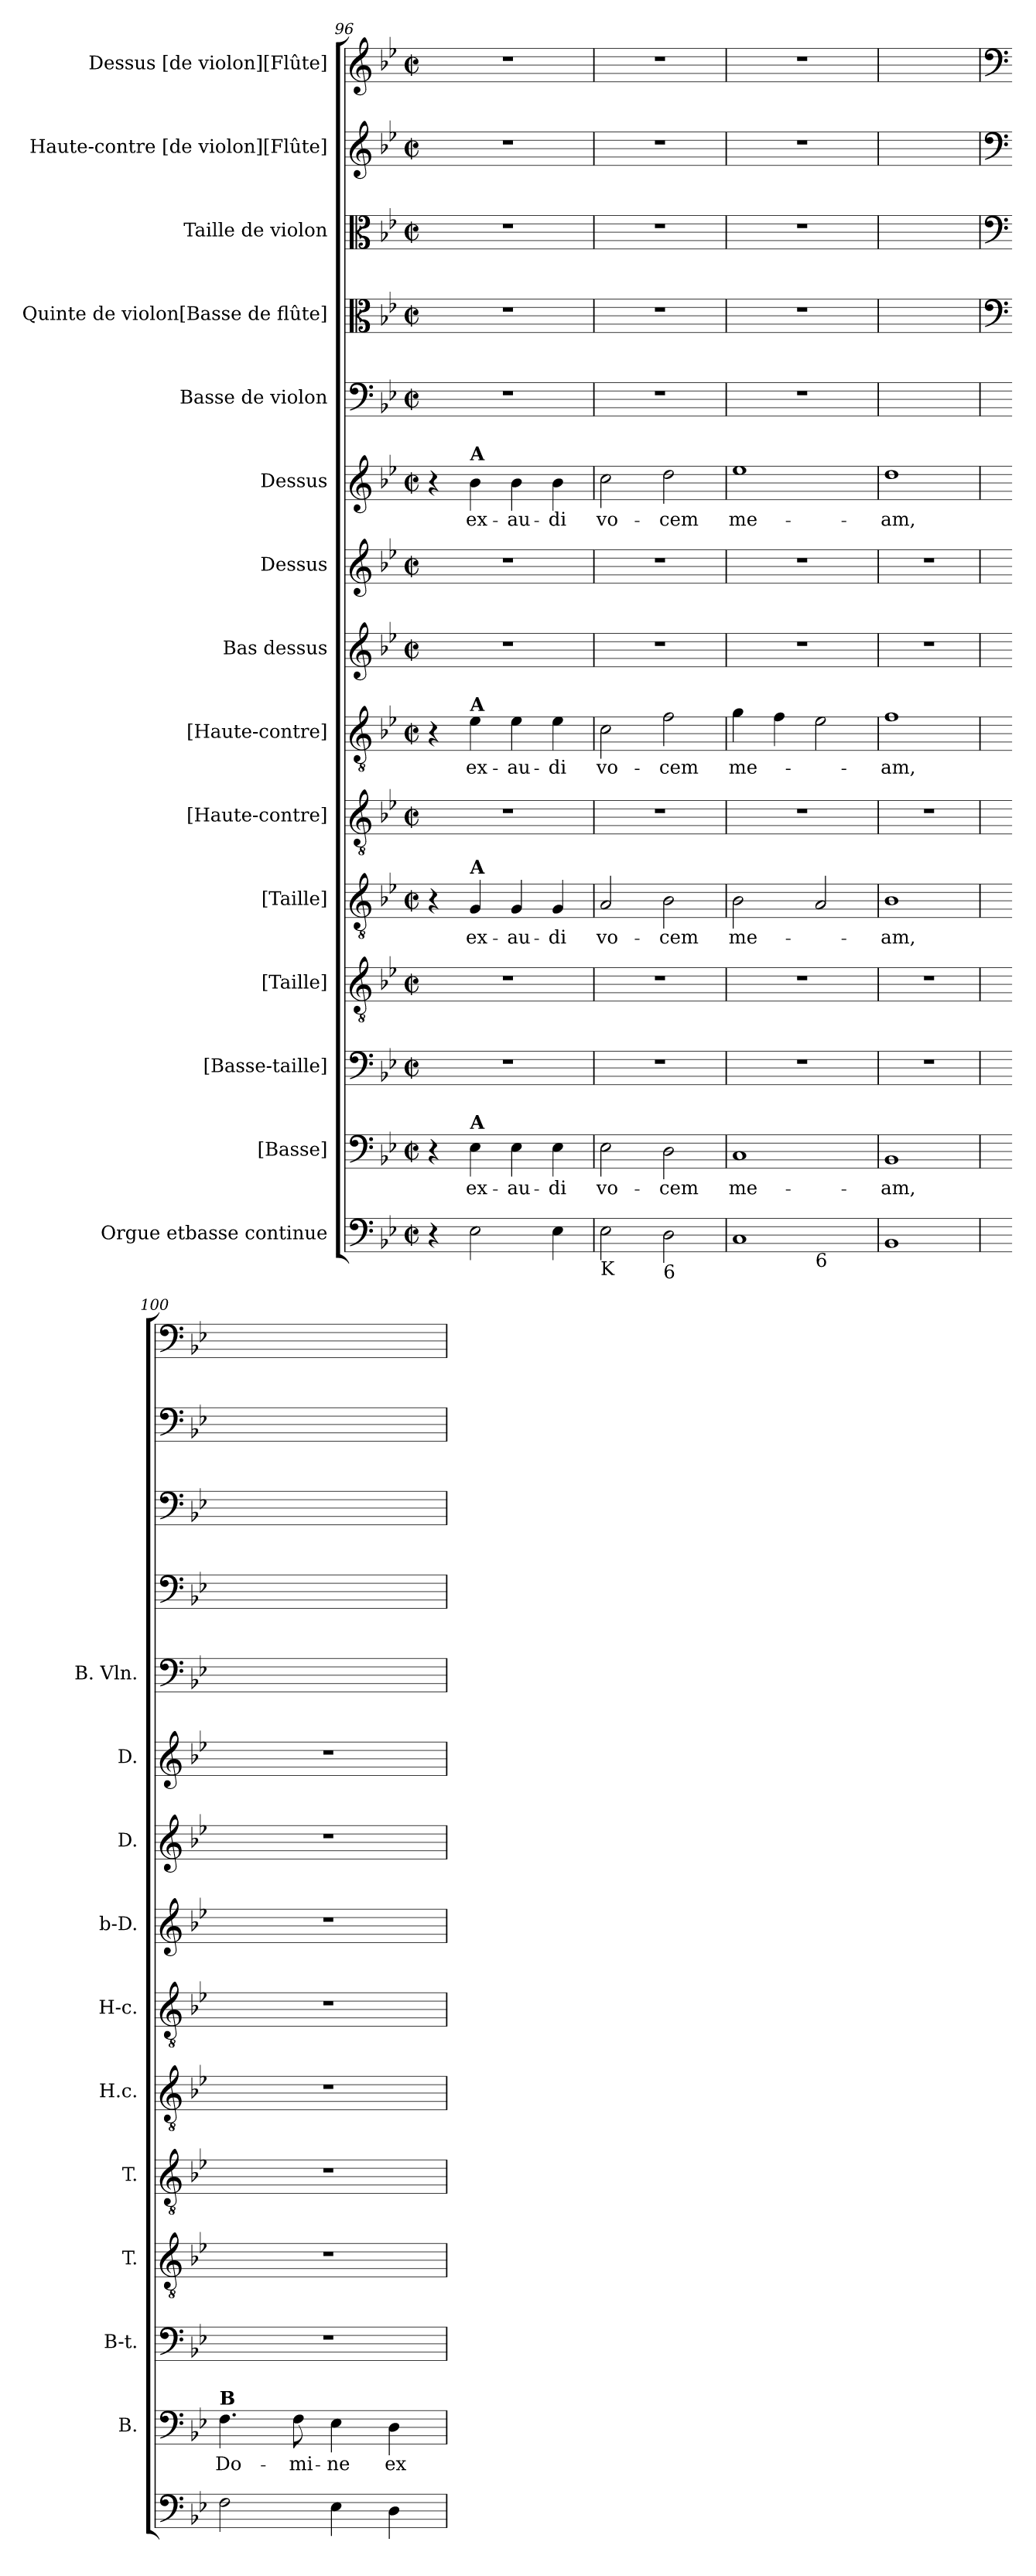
**kern	**kern	**text	**kern	**kern	**kern	**text	**kern	**kern	**text	**kern	**kern	**kern	**text	**kern	**text	**kern	**text	**kern	**text	**kern	**text	**kern	**text
*part15	*part14	*part14	*part13	*part12	*part11	*part11	*part10	*part9	*part9	*part8	*part7	*part6	*part6	*part5	*part5	*part4	*part4	*part3	*part3	*part2	*part2	*part1	*part1
*staff15	*staff14	*staff14	*staff13	*staff12	*staff11	*staff11	*staff10	*staff9	*staff9	*staff8	*staff7	*staff6	*staff6	*staff5	*staff5	*staff4	*staff4	*staff3	*staff3	*staff2	*staff2	*staff1	*staff1
*I"Orgue etbasse continue	*I"[Basse]	*	*I"[Basse-taille]	*I"[Taille]	*I"[Taille]	*	*I"[Haute-contre]	*I"[Haute-contre]	*	*I"Bas dessus	*I"Dessus	*I"Dessus	*	*I"Basse de violon	*	*I"Quinte de violon[Basse de flûte]	*	*I"Taille de violon	*	*I"Haute-contre [de violon][Flûte]	*	*I"Dessus [de violon][Flûte]	*
*	*I'B.	*	*I'B-t.	*I'T.	*I'T.	*	*I'H.c.	*I'H-c.	*	*I'b-D.	*I'D.	*I'D.	*	*I'B. Vln.	*	*	*	*	*	*	*	*	*
*clefF4	*clefF4	*	*clefF4	*clefGv2	*clefGv2	*	*clefGv2	*clefGv2	*	*clefG2	*clefG2	*clefG2	*	*clefF4	*	*clefC3	*	*clefC3	*	*clefG2	*	*clefG2	*
*	*	*	*	*ITrd7c12	*ITrd7c12	*	*ITrd7c12	*ITrd7c12	*	*	*	*	*	*ITrd7c12	*	*	*	*	*	*	*	*	*
*k[b-e-]	*k[b-e-]	*	*k[b-e-]	*k[b-e-]	*k[b-e-]	*	*k[b-e-]	*k[b-e-]	*	*k[b-e-]	*k[b-e-]	*k[b-e-]	*	*k[b-e-]	*	*k[b-e-]	*	*k[b-e-]	*	*k[b-e-]	*	*k[b-e-]	*
*g:	*g:	*	*g:	*g:	*g:	*	*g:	*g:	*	*g:	*g:	*g:	*	*g:	*	*g:	*	*g:	*	*g:	*	*g:	*
*M2/2	*M2/2	*	*M2/2	*M2/2	*M2/2	*	*M2/2	*M2/2	*	*M2/2	*M2/2	*M2/2	*	*M2/2	*	*M2/2	*	*M2/2	*	*M2/2	*	*M2/2	*
*met(c|)	*met(c|)	*	*met(c|)	*met(c|)	*met(c|)	*	*met(c|)	*met(c|)	*	*met(c|)	*met(c|)	*met(c|)	*	*met(c|)	*	*met(c|)	*	*met(c|)	*	*met(c|)	*	*met(c|)	*
=96	=96	=96	=96	=96	=96	=96	=96	=96	=96	=96	=96	=96	=96	=96	=96	=96	=96	=96	=96	=96	=96	=96	=96
4r	4r	.	1r	1r	4r	.	1r	4r	.	1r	1r	4r	.	1r	.	1r	.	1r	.	1r	.	1r	.
!	!	!	!	!	!	!	!	!	!	!	!	!LO:TX:a:B:t=A	!	!	!	!	!	!	!	!	!	!	!
!	!	!	!	!	!	!	!	!LO:TX:a:B:t=A	!	!	!	!	!	!	!	!	!	!	!	!	!	!	!
!	!	!	!	!	!LO:TX:a:B:t=A	!	!	!	!	!	!	!	!	!	!	!	!	!	!	!	!	!	!
!	!LO:TX:a:B:t=A	!	!	!	!	!	!	!	!	!	!	!	!	!	!	!	!	!	!	!	!	!	!
!	!	!LO:LY:b	!	!	!	!LO:LY:b	!	!	!LO:LY:b	!	!	!	!LO:LY:b	!	!	!	!	!	!	!	!	!	!
2E-\	4E-\	ex-	.	.	4GG/	ex-	.	4E-\	ex-	.	.	4b-\	ex-	.	.	.	.	.	.	.	.	.	.
!	!	!LO:LY:b	!	!	!	!LO:LY:b	!	!	!LO:LY:b	!	!	!	!LO:LY:b	!	!	!	!	!	!	!	!	!	!
.	4E-\	-au-	.	.	4GG/	-au-	.	4E-\	-au-	.	.	4b-\	-au-	.	.	.	.	.	.	.	.	.	.
!	!	!LO:LY:b	!	!	!	!LO:LY:b	!	!	!LO:LY:b	!	!	!	!LO:LY:b	!	!	!	!	!	!	!	!	!	!
4E-\	4E-\	-di	.	.	4GG/	-di	.	4E-\	-di	.	.	4b-\	-di	.	.	.	.	.	.	.	.	.	.
=97	=97	=97	=97	=97	=97	=97	=97	=97	=97	=97	=97	=97	=97	=97	=97	=97	=97	=97	=97	=97	=97	=97	=97
!LO:TX:b:t=K	!	!	!	!	!	!	!	!	!	!	!	!	!	!	!	!	!	!	!	!	!	!	!
!	!	!LO:LY:b	!	!	!	!LO:LY:b	!	!	!LO:LY:b	!	!	!	!LO:LY:b	!	!	!	!	!	!	!	!	!	!
2E-\	2E-\	vo-	1r	1r	2AA/	vo-	1r	2C\	vo-	1r	1r	2cc\	vo-	1r	.	1r	.	1r	.	1r	.	1r	.
!LO:TX:b:t=6	!	!	!	!	!	!	!	!	!	!	!	!	!	!	!	!	!	!	!	!	!	!	!
!	!	!LO:LY:b	!	!	!	!LO:LY:b	!	!	!LO:LY:b	!	!	!	!LO:LY:b	!	!	!	!	!	!	!	!	!	!
2D\	2D\	-cem	.	.	2BB-\	-cem	.	2F\	-cem	.	.	2dd\	-cem	.	.	.	.	.	.	.	.	.	.
!!LO:PB:g=z
=98	=98	=98	=98	=98	=98	=98	=98	=98	=98	=98	=98	=98	=98	=98	=98	=98	=98	=98	=98	=98	=98	=98	=98
!LO:TX:b:t=7	!	!	!	!	!	!	!	!	!	!	!	!	!	!	!	!	!	!	!	!	!	!	!
!	!	!LO:LY:b	!	!	!	!LO:LY:b	!	!	!LO:LY:b	!	!	!	!LO:LY:b	!	!	!	!	!	!	!	!	!	!
*^	*	*	*	*	*	*	*	*	*	*	*	*	*	*	*	*	*	*	*	*	*	*	*
1C	2ryy	1C	me-	1r	1r	2BB-\	me-	1r	4G\	me-	1r	1r	1ee-	me-	1r	.	1r	.	1r	.	1r	.	1r	.
.	.	.	.	.	.	.	.	.	4F\	.	.	.	.	.	.	.	.	.	.	.	.	.	.	.
!	!LO:TX:b:t=6	!	!	!	!	!	!	!	!	!	!	!	!	!	!	!	!	!	!	!	!	!	!	!
.	2ryy	.	.	.	.	2AA/	.	.	2E-\	.	.	.	.	.	.	.	.	.	.	.	.	.	.	.
=99	=99	=99	=99	=99	=99	=99	=99	=99	=99	=99	=99	=99	=99	=99	=99	=99	=99	=99	=99	=99	=99	=99	=99	=99
!	!	!	!LO:LY:b	!	!	!	!LO:LY:b	!	!	!LO:LY:b	!	!	!	!LO:LY:b	!	!	!	!	!	!	!	!	!	!
*v	*v	*	*	*	*	*	*	*	*	*	*	*	*	*	*	*	*	*	*	*	*	*	*	*
1BB-	1BB-	-am,	1r	1r	1BB-	-am,	1r	1F	-am,	1r	1r	1dd	-am,	1ryy	.	1ryy	.	1ryy	.	1ryy	.	1ryy	.
=100	=100	=100	=100	=100	=100	=100	=100	=100	=100	=100	=100	=100	=100	=100	=100	=100	=100	=100	=100	=100	=100	=100	=100
*	*	*	*	*	*	*	*	*	*	*	*	*	*	*	*	*clefF4	*	*clefF4	*	*clefF4	*	*clefF4	*
!	!LO:TX:a:B:t=B	!	!	!	!	!	!	!	!	!	!	!	!	!	!	!	!	!	!	!	!	!	!
!	!	!LO:LY:b	!	!	!	!	!	!	!	!	!	!	!	!	!	!	!	!	!	!	!	!	!
2F\	4.F\	Do-	1r	1r	1r	.	1r	1r	.	1r	1r	1r	.	4.FF\yy	Do-	4.F\yy	Do-	4.F\yy	Do-	4.F\yy	Do-	4.F\yy	Do-
!	!	!LO:LY:b	!	!	!	!	!	!	!	!	!	!	!	!	!	!	!	!	!	!	!	!	!
.	8F\	-mi-	.	.	.	.	.	.	.	.	.	.	.	8FF\yy	-mi-	8F\yy	-mi-	8F\yy	-mi-	8F\yy	-mi-	8F\yy	-mi-
!	!	!LO:LY:b	!	!	!	!	!	!	!	!	!	!	!	!	!	!	!	!	!	!	!	!	!
4E-\	4E-\	-ne	.	.	.	.	.	.	.	.	.	.	.	4EE-\yy	-ne	4E-\yy	-ne	4E-\yy	-ne	4E-\yy	-ne	4E-\yy	-ne
!	!	!LO:LY:b	!	!	!	!	!	!	!	!	!	!	!	!	!	!	!	!	!	!	!	!	!
4D\	4D\	ex-	.	.	.	.	.	.	.	.	.	.	.	4DD\yy	ex-	4D\yy	ex-	4D\yy	ex-	4D\yy	ex-	4D\yy	ex-
=	=	=	=	=	=	=	=	=	=	=	=	=	=	=	=	=	=	=	=	=	=	=	=
*-	*-	*-	*-	*-	*-	*-	*-	*-	*-	*-	*-	*-	*-	*-	*-	*-	*-	*-	*-	*-	*-	*-	*-
